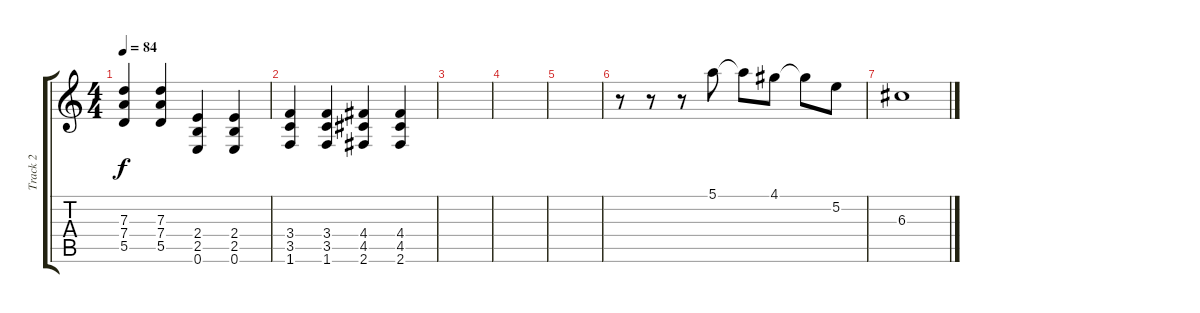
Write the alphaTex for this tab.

\track ("Track 2" "Track 2") {instrument electricguitarclean}
\staff {score tabs}
\tuning (E4 B3 G3 D3 A2 E2) {hide}
\ts (4 4)
\tempo 84
\clef g2
\ks c
(7.3 7.4 5.5).4{dy f} (7.3 7.4 5.5).4 (2.4 2.5 0.6).4 (2.4 2.5 0.6).4 |
(3.4 3.5 1.6).4 (3.4 3.5 1.6).4 (4.4 4.5 2.6).4 (4.4 4.5 2.6).4 |
|
|
|
r.8 r.8 r.8 5.1.8 5.1{t}.8 4.1.8 4.1{t}.8 5.2.8 |
6.3.1
